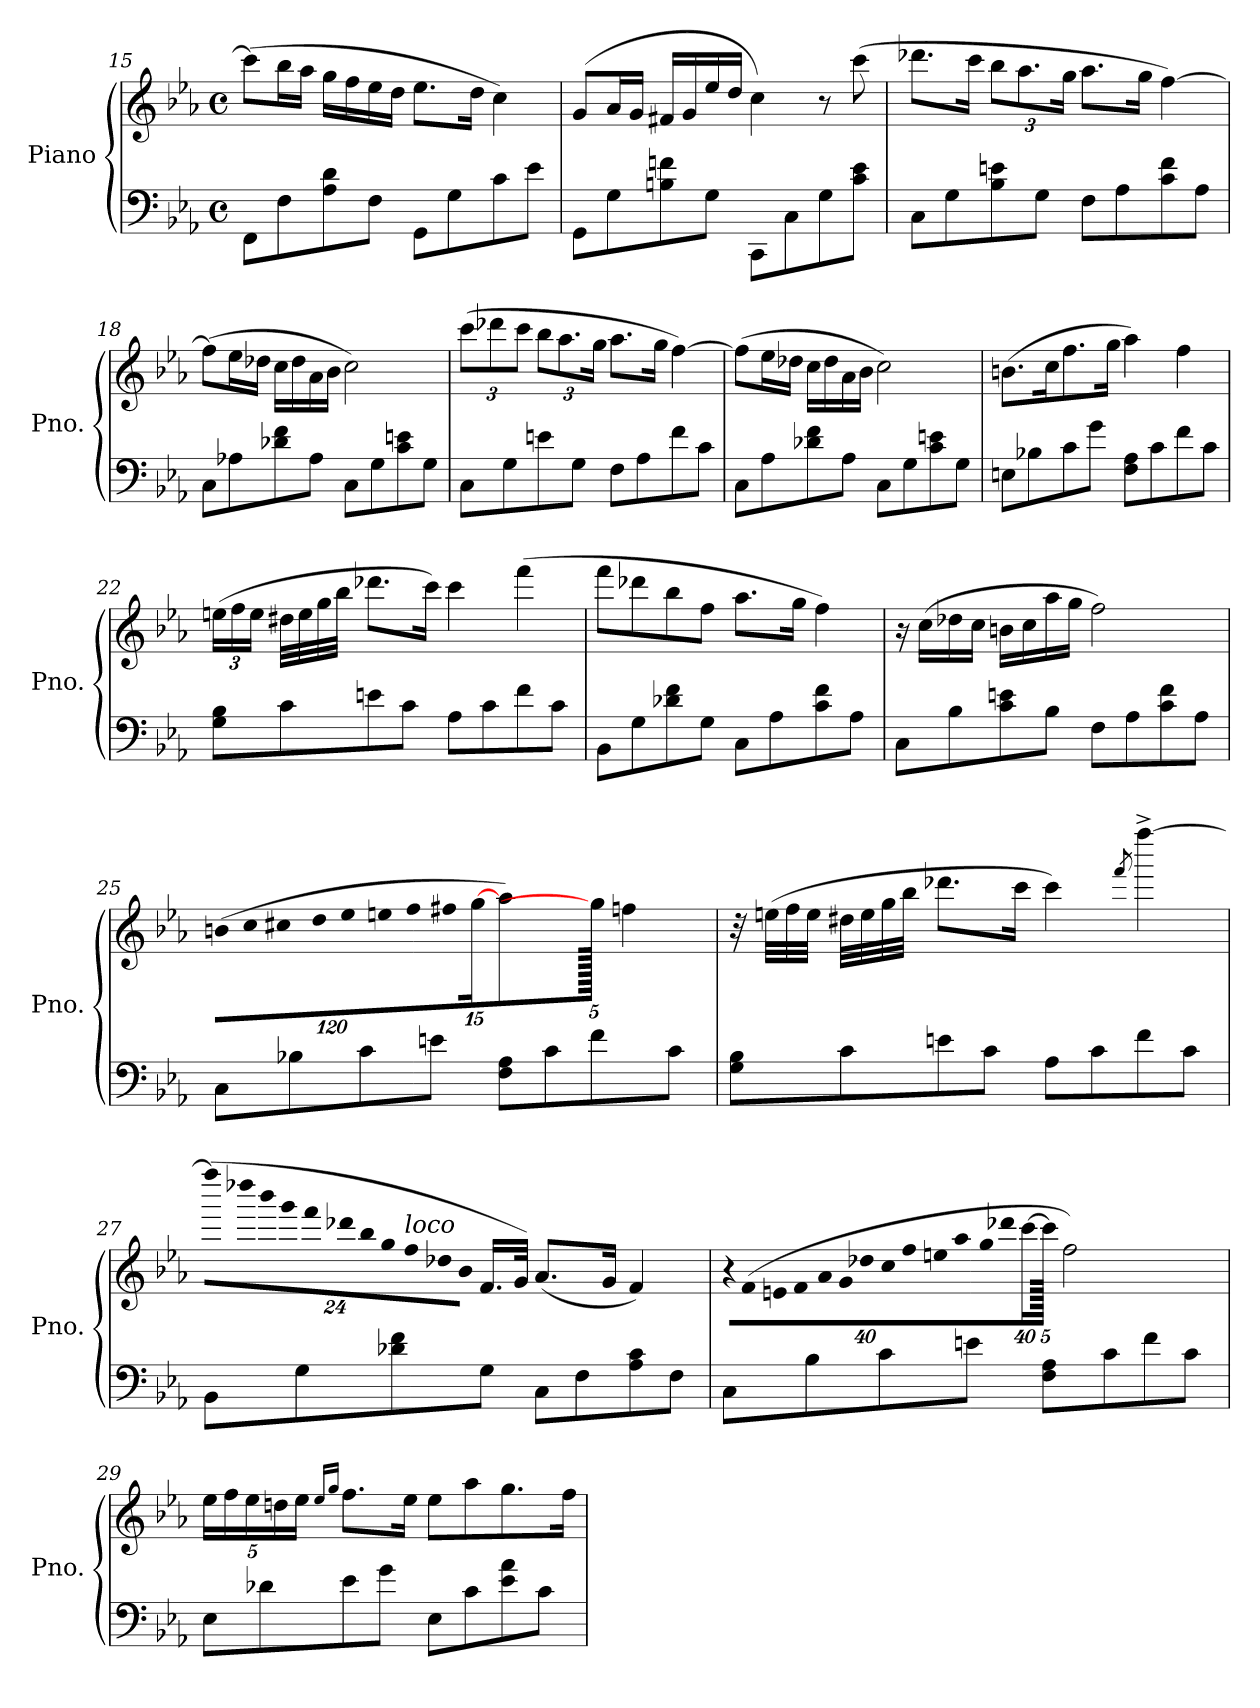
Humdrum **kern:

**kern	**kern
*part1	*part1
*staff2	*staff1
*I"Piano	*
*I'Pno.	*
!!LO:PB:g=z
*clefF4	*clefG2
*k[b-e-a-]	*k[b-e-a-]
*M4/4	*M4/4
*met(c)	*met(c)
=15	=15
8FF\L	(8ccc\L]
8F\	16bb-\L
.	16aa-\JJ
8A-\ 8d\	16gg\LL
.	16ff\
8F\J	16ee-\
.	16dd\JJ
8GG\L	8.ee-\L
8G\	.
.	16dd\Jk
8c\	4cc\)
8e-\J	.
=16	=16
8GG\L	(>8g/L
8G\	16a-/L
.	16g/JJ
8Bn\ 8fn\	16f#X/LL
.	16g/
8G\J	16ee-/
.	16dd/JJ
8CC\L	4cc\)
8C\	.
8G\	8r
8c\ 8e-\J	(8ccc\
=17	=17
8C\L	8.ddd-X\L
8G\	.
.	16ccc\Jk
*	*Xbrackettup
8B-\ 8en\	12bb-\L
.	12.aa-\
8G\J	.
.	24gg\Jk
8F\L	8.aa-\L
8A-\	.
.	16gg\Jk
8c\ 8f\	[4ff\)
8A-\J	.
!!LO:LB:g=z
=18	=18
8C\L	(8ff\L]
8A-X\	16ee-\L
.	16dd-X\JJ
8d-X\ 8f\	16cc\LL
.	16dd-\
8A-\J	16a-\
.	16b-\JJ
8C\L	2cc\)
8G\	.
8c\ 8en\	.
8G\J	.
=19	=19
8C\L	(12ccc\L
.	12ddd-X\
8G\	.
.	12ccc\J
8en\	12bb-\L
.	12.aa-\
8G\J	.
.	24gg\Jk
8F\L	8.aa-\L
8A-\	.
.	16gg\Jk
8f\	[4ff\)
8c\J	.
=20	=20
8C\L	(8ff\L]
8A-\	16ee-\L
.	16dd-X\JJ
8d-X\ 8f\	16cc\LL
.	16dd-\
8A-\J	16a-\
.	16b-\JJ
8C\L	2cc\)
8G\	.
8c\ 8en\	.
8G\J	.
!!LO:LB:g=z
=21	=21
8En\L	(8.bn\L
8B-X\	.
.	16cc\K
8c\	8.ff\
8g\J	.
.	16gg\Jk
8F\ 8A-\L	4aa-\)
8c\	.
8f\	4ff\
8c\J	.
=22	=22
8G\ 8B-\L	(24een\LL
.	24ff\
.	24ee\JJ
8c\	32dd#X\LLL
.	32ee\
.	32gg\
.	32bb-\JJJ
8en\	8.ddd-X\L
8c\J	.
.	16ccc\Jk)
8A-\L	4ccc\
8c\	.
8f\	(4fff\
8c\J	.
=23	=23
8BB-\L	8fff\L
8G\	8ddd-X\
8d-X\ 8f\	8bb-\
8G\J	8ff\J
8C\L	8.aa-\L
8A-\	.
.	16gg\Jk
8c\ 8f\	4ff\)
8A-\J	.
!!LO:LB:g=z
=24	=24
8C\L	16r
.	(16cc\LL
8B-\	16dd-X\
.	16cc\JJ
8c\ 8en\	16bn\LL
.	16cc\
8B-\J	16aa-\
.	16gg\JJ
8F\L	2ff\)
8A-\	.
8c\ 8f\	.
8A-\J	.
=25	=25
!	!LO:N:vis=16
8C\L	(1920%107bn\LL
!	!LO:N:vis=16
.	1920%107cc\
!	!LO:N:vis=16
.	1920%107cc#X\
8B-X\	.
!	!LO:N:vis=16
.	1920%107dd\
!	!LO:N:vis=16
.	1920%107ee-\
8c\	.
!	!LO:N:vis=16
.	1920%107een\
!	!LO:N:vis=16
.	1920%107ff\
8en\J	.
!	!LO:N:vis=16
.	1920%107ff#X\
.	[240%13gg\JJ
8F\ 8A-\L	4aa-\)
8c\	.
8f\	640gg\JJ]
.	4ffn\
8c\J	.
640ryy	.
=26	=26
8G\ 8B-\L	32r
.	(32een\LLL
.	32ff\
.	32ee\JJJ
8c\	32dd#X\LLL
.	32ee\
.	32gg\
.	32bb-\JJJ
8en\	8.ddd-X\L
8c\J	.
.	16ccc\Jk
8A-\L	4ccc\)
8c\	.
.	8qfff/
8f\	[4ffff^\
8c\J	.
!!LO:LB:g=z
=27	=27
!	!LO:N:vis=16
8BB-\L	(384%13ffff\LL]
!	!LO:N:vis=16
.	384%13dddd-X\
!	!LO:N:vis=16
.	384%13bbb-\
!	!LO:N:vis=16
.	384%13ggg\
8G\	.
!	!LO:N:vis=16
.	384%13fff\
!	!LO:N:vis=16
.	384%13ddd-X\
!	!LO:N:vis=16
.	384%13bb-\
!	!LO:N:vis=16
.	384%13gg\
8d-X\ 8f\	.
!	!LO:TX:a:i:t=loco
!	!LO:N:vis=16
.	384%13ff\
!	!LO:N:vis=16
.	384%13dd-X\
!	!LO:N:vis=16
.	384%13b-\JJ
.	384ryy
8G\J	16.f/LL
.	32g/JJk)
8C\L	(8.a-/L
8F\	.
.	16g/Jk
8A-\ 8c\	4f/)
8F\J	.
=28	=28
!	!LO:N:vis=16
8C\L	640%23r
!	!LO:N:vis=16
.	(640%23f\LL
!	!LO:N:vis=16
.	640%23en\
!	!LO:N:vis=16
.	640%23f\
8B-\	.
!	!LO:N:vis=16
.	640%23a-\
!	!LO:N:vis=16
.	640%23g\
!	!LO:N:vis=16
.	640%23dd-X\
8c\	.
!	!LO:N:vis=16
.	640%23cc\
!	!LO:N:vis=16
.	640%23ff\
!	!LO:N:vis=16
.	640%23een\
!	!LO:N:vis=16
.	640%23aa-\
8en\J	.
!	!LO:N:vis=16
.	640%23gg\
!	!LO:N:vis=16
.	640%23ddd-X\
.	[640%21ccc\JJ
8F\ 8A-\L	320ccc\JJ]
.	2ff\)
8c\	.
8f\	.
8c\J	.
320ryy	.
=29	=29
8E-\L	20ee-\LL
.	20ff\
.	20ee-\
8d-X\	.
.	20ddn\
.	20ee-\JJ
.	16qee-/LL
.	16qgg/JJ
8e-\	8.ff\L
8g\J	.
.	16ee-\Jk
8E-\L	8ee-\L
8c\	8aa-\
8e-\ 8a-\	8.gg\
8c\J	.
.	16ff\Jk
=	=
*-	*-
